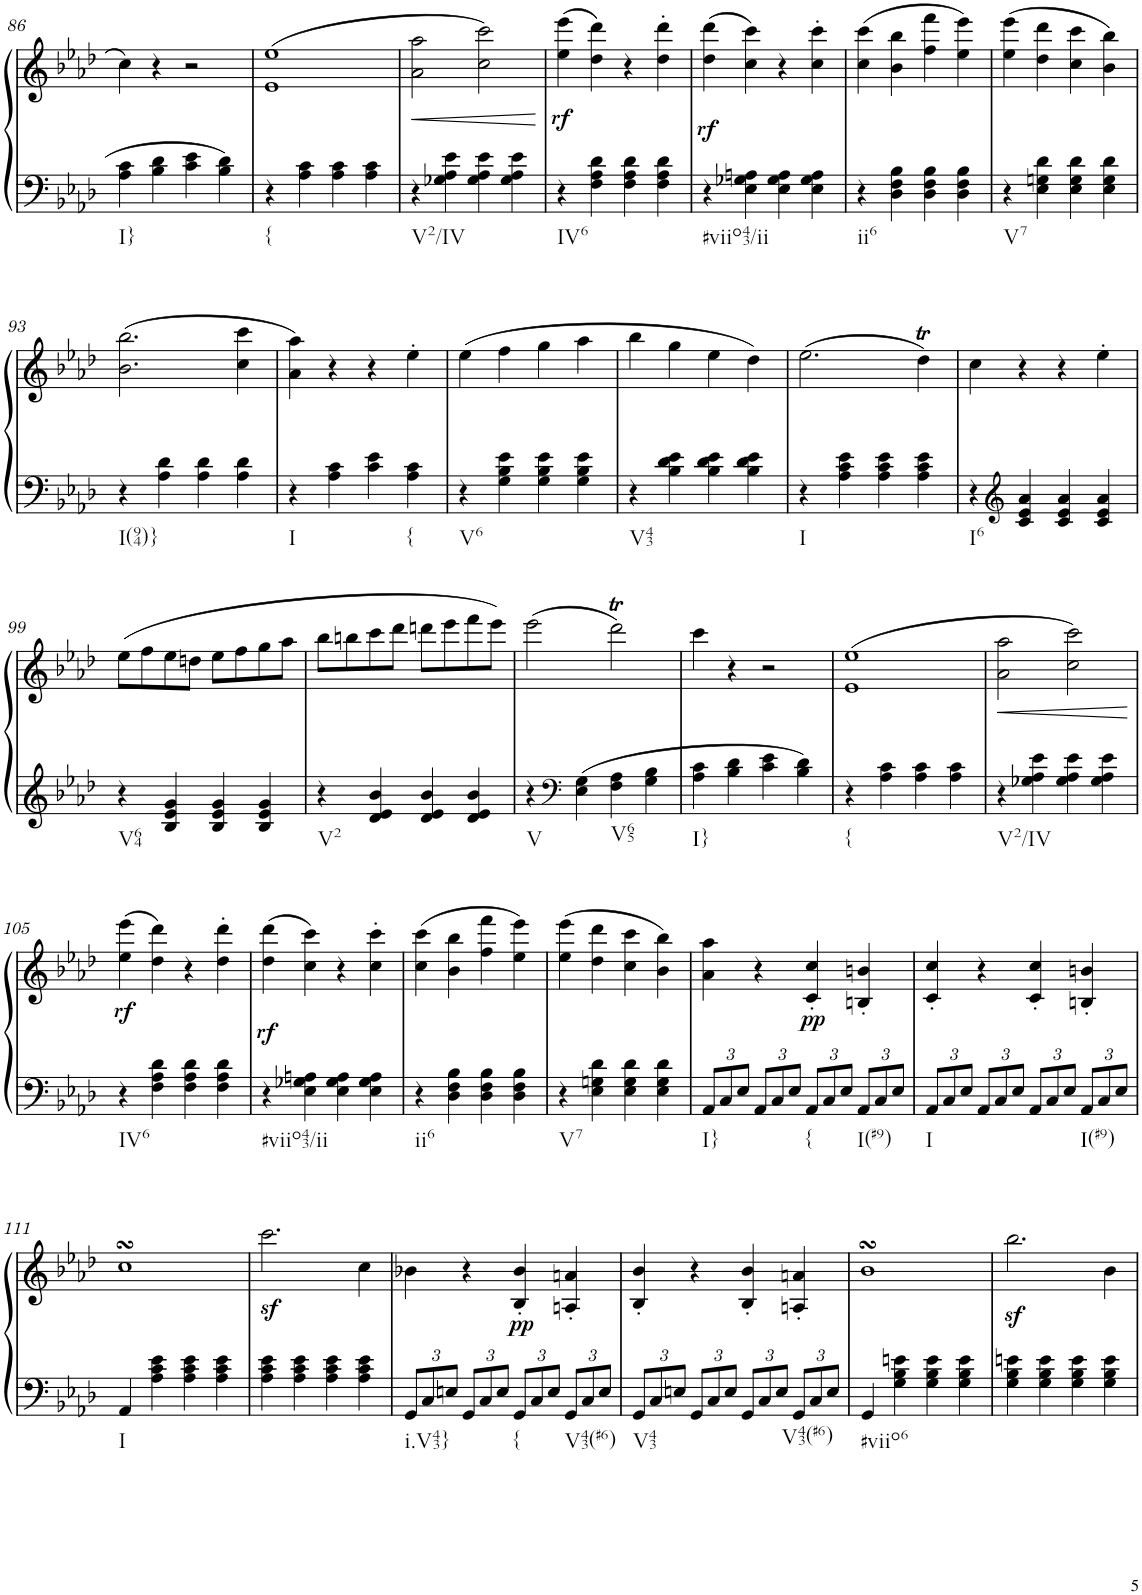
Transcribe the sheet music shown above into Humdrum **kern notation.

**kern	**kern	**dynam
*part1	*part1	*part1
*staff2	*staff1	*staff1/2
*I"Piano	*	*
*I'Pno.	*	*
!!LO:PB:g=z
*clefF4	*clefG2	*
*k[b-e-a-d-]	*k[b-e-a-d-]	*
*A-:	*A-:	*
*M2/2	*M2/2	*
*met(c|)	*met(c|)	*
=86	=86	=86
!LO:TX:b:t=I}	!	!
4A-\ 4c\	4cc\	.
4B-\ 4d-\	4r	.
4c\ 4e-\	2r	.
4B-\ 4d-\	.	.
=87	=87	=87
!LO:TX:b:t={	!	!
4r	(1e- 1ee-	.
4A-\ 4c\	.	.
4A-\ 4c\	.	.
4A-\ 4c\	.	.
=88	=88	=88
!LO:TX:b:t=V2/IV	!	!
!	!	!LO:HP:b
4r	2a-\ 2aa-\	<
4G-X\ 4A-\ 4e-\	.	.
4G-\ 4A-\ 4e-\	2cc\ 2ccc\)	.
4G-\ 4A-\ 4e-\	.	.
.	.	[
=89	=89	=89
!LO:TX:b:t=IV6	!	!
!	!	!LO:DY:b
4r	(4ee-\ 4eee-\	rf
4F\ 4A-\ 4d-\	4dd-\ 4ddd-\)	.
4F\ 4A-\ 4d-\	4r	.
4F\ 4A-\ 4d-\	4dd-\' 4ddd-\'	.
=90	=90	=90
!LO:TX:b:t=#viio43/ii	!	!
!	!	!LO:DY:b
4r	(4dd-\ 4ddd-\	rf
4E-\ 4G-X\ 4An\	4cc\ 4ccc\)	.
4E-\ 4G-\ 4A\	4r	.
4E-\ 4G-\ 4A\	4cc\' 4ccc\'	.
=91	=91	=91
!LO:TX:b:t=ii6	!	!
4r	(4cc\ 4ccc\	.
4D-\ 4F\ 4B-\	4b-\ 4bb-\	.
4D-\ 4F\ 4B-\	4ff\ 4fff\	.
4D-\ 4F\ 4B-\	4ee-\ 4eee-\)	.
=92	=92	=92
!LO:TX:b:t=V7	!	!
4r	(4ee-\ 4eee-\	.
4E-\ 4Gn\ 4d-\	4dd-\ 4ddd-\	.
4E-\ 4G\ 4d-\	4cc\ 4ccc\	.
4E-\ 4G\ 4d-\	4b-\ 4bb-\)	.
!!LO:LB:g=z
=93	=93	=93
!LO:TX:b:t=I(94)}	!	!
4r	(2.b-\ 2.bb-\	.
4A-\ 4d-\	.	.
4A-\ 4d-\	.	.
4A-\ 4d-\	4cc\ 4ccc\	.
=94	=94	=94
!LO:TX:b:t=I	!	!
4r	4a-\ 4aa-\)	.
4A-\ 4c\	4r	.
4c\ 4e-\	4r	.
!LO:TX:b:t={	!	!
4A-\ 4c\	4ee-'\	.
=95	=95	=95
!LO:TX:b:t=V6	!	!
4r	(4ee-\	.
4G\ 4B-\ 4e-\	4ff\	.
4G\ 4B-\ 4e-\	4gg\	.
4G\ 4B-\ 4e-\	4aa-\	.
=96	=96	=96
!LO:TX:b:t=V43	!	!
4r	4bb-\	.
4B-\ 4d-\ 4e-\	4gg\	.
4B-\ 4d-\ 4e-\	4ee-\	.
4B-\ 4d-\ 4e-\	4dd-\)	.
=97	=97	=97
!LO:TX:b:t=I	!	!
4r	(2.ee-\	.
4A-\ 4c\ 4e-\	.	.
4A-\ 4c\ 4e-\	.	.
4A-\ 4c\ 4e-\	4dd-T\)	.
=98	=98	=98
!LO:TX:b:t=I6	!	!
4r	4cc\	.
*clefG2	*	*
4c/ 4e-/ 4a-/	4r	.
4c/ 4e-/ 4a-/	4r	.
4c/ 4e-/ 4a-/	4ee-'\	.
!!LO:LB:g=z
=99	=99	=99
!LO:TX:b:t=V64	!	!
4r	(8ee-\L	.
.	8ff\	.
4B-/ 4e-/ 4g/	8ee-\	.
.	8ddn\J	.
4B-/ 4e-/ 4g/	8ee-\L	.
.	8ff\	.
4B-/ 4e-/ 4g/	8gg\	.
.	8aa-\J	.
=100	=100	=100
!LO:TX:b:t=V2	!	!
4r	8bb-\L	.
.	8bbn\	.
4d-/ 4e-/ 4b-/	8ccc\	.
.	8ddd-\J	.
4d-/ 4e-/ 4b-/	8dddn\L	.
.	8eee-\	.
4d-/ 4e-/ 4b-/	8fff\	.
.	8eee-\J)	.
=101	=101	=101
!LO:TX:b:t=V	!	!
4r	(2eee-\	.
*clefF4	*	*
4E-\ 4G\	.	.
!LO:TX:b:t=V65	!	!
4F\ 4A-\	2ddd-T\)	.
4G\ 4B-\	.	.
=102	=102	=102
!LO:TX:b:t=I}	!	!
4A-\ 4c\	4ccc\	.
4B-\ 4d-\	4r	.
4c\ 4e-\	2r	.
4B-\ 4d-\	.	.
=103	=103	=103
!LO:TX:b:t={	!	!
4r	(1e- 1ee-	.
4A-\ 4c\	.	.
4A-\ 4c\	.	.
4A-\ 4c\	.	.
=104	=104	=104
!LO:TX:b:t=V2/IV	!	!
!	!	!LO:HP:b
4r	2a-\ 2aa-\	<
4G-X\ 4A-\ 4e-\	.	.
4G-\ 4A-\ 4e-\	2cc\ 2ccc\)	.
4G-\ 4A-\ 4e-\	.	.
.	.	[
!!LO:LB:g=z
=105	=105	=105
!LO:TX:b:t=IV6	!	!
4r	(4ee-\ 4eee-\	.
!	!	!LO:DY:b
4F\ 4A-\ 4d-\	4dd-\ 4ddd-\)	rf
4F\ 4A-\ 4d-\	4r	.
4F\ 4A-\ 4d-\	4dd-\' 4ddd-\'	.
=106	=106	=106
!LO:TX:b:t=#viio43/ii	!	!
!	!	!LO:DY:b
4r	(4dd-\ 4ddd-\	rf
4E-\ 4G-X\ 4An\	4cc\ 4ccc\)	.
4E-\ 4G-\ 4A\	4r	.
4E-\ 4G-\ 4A\	4cc\' 4ccc\'	.
=107	=107	=107
!LO:TX:b:t=ii6	!	!
4r	(4cc\ 4ccc\	.
4D-\ 4F\ 4B-\	4b-\ 4bb-\	.
4D-\ 4F\ 4B-\	4ff\ 4fff\	.
4D-\ 4F\ 4B-\	4ee-\ 4eee-\)	.
=108	=108	=108
!LO:TX:b:t=V7	!	!
4r	(4ee-\ 4eee-\	.
4E-\ 4Gn\ 4d-\	4dd-\ 4ddd-\	.
4E-\ 4G\ 4d-\	4cc\ 4ccc\	.
4E-\ 4G\ 4d-\	4b-\ 4bb-\)	.
=109	=109	=109
*Xbrackettup	*	*
*	*^	*
!LO:TX:b:t=I}	!	!	!
12AA-/L	4a-\ 4aa-\	3..ryy	.
12C/	.	.	.
12E-/J	.	.	.
12AA-/L	4r	.	.
12C/	.	.	.
12E-/J	.	.	.
!LO:TX:b:t={	!	!	!
12AA-/L	4c/' 4cc/'	.	.
!	!	!	!LO:DY:b
12C/	.	3ryy	pp
12E-/J	.	.	.
!LO:TX:b:t=I(#9)	!	!	!
12AA-/L	4Bn/' 4bn/'	.	.
12C/	.	.	.
12E-/J	.	12ryy	.
=110	=110	=110	=110
!LO:TX:b:t=I	!	!	!
*	*v	*v	*
12AA-/L	4c/' 4cc/'	.
12C/	.	.
12E-/J	.	.
12AA-/L	4r	.
12C/	.	.
12E-/J	.	.
12AA-/L	4c/' 4cc/'	.
12C/	.	.
12E-/J	.	.
!LO:TX:b:t=I(#9)	!	!
12AA-/L	4Bn/' 4bn/'	.
12C/	.	.
12E-/J	.	.
!!LO:LB:g=z
=111	=111	=111
!LO:TX:b:t=I	!	!
4AA-/	1ccsSsS	.
4A-\ 4c\ 4e-\	.	.
4A-\ 4c\ 4e-\	.	.
4A-\ 4c\ 4e-\	.	.
=112	=112	=112
4A-\ 4c\ 4e-\	2.cccz<\	.
4A-\ 4c\ 4e-\	.	.
4A-\ 4c\ 4e-\	.	.
4A-\ 4c\ 4e-\	4cc\	.
=113	=113	=113
*	*^	*
!LO:TX:b:t=i.V43}	!	!	!
12GG/L	4b-X\	3..ryy	.
12C/	.	.	.
12En/J	.	.	.
12GG/L	4r	.	.
12C/	.	.	.
12E/J	.	.	.
!LO:TX:b:t={	!	!	!
12GG/L	4B-/' 4b-/'	.	.
!	!	!	!LO:DY:b
12C/	.	3ryy	pp
12E/J	.	.	.
!LO:TX:b:t=V43(#6)	!	!	!
12GG/L	4An/' 4an/'	.	.
12C/	.	.	.
12E/J	.	12ryy	.
=114	=114	=114	=114
!LO:TX:b:t=V43	!	!	!
*	*v	*v	*
12GG/L	4B-/' 4b-/'	.
12C/	.	.
12En/J	.	.
12GG/L	4r	.
12C/	.	.
12E/J	.	.
12GG/L	4B-/' 4b-/'	.
12C/	.	.
12E/J	.	.
!LO:TX:b:t=V43(#6)	!	!
12GG/L	4An/' 4an/'	.
12C/	.	.
12E/J	.	.
=115	=115	=115
!LO:TX:b:t=#viio6	!	!
4GG/	1b-sSSS	.
4G\ 4B-\ 4en\	.	.
4G\ 4B-\ 4e\	.	.
4G\ 4B-\ 4e\	.	.
=116	=116	=116
4G\ 4B-\ 4en\	2.bb-z<\	.
4G\ 4B-\ 4e\	.	.
4G\ 4B-\ 4e\	.	.
4G\ 4B-\ 4e\	4b-\	.
=	=	=
*-	*-	*-
